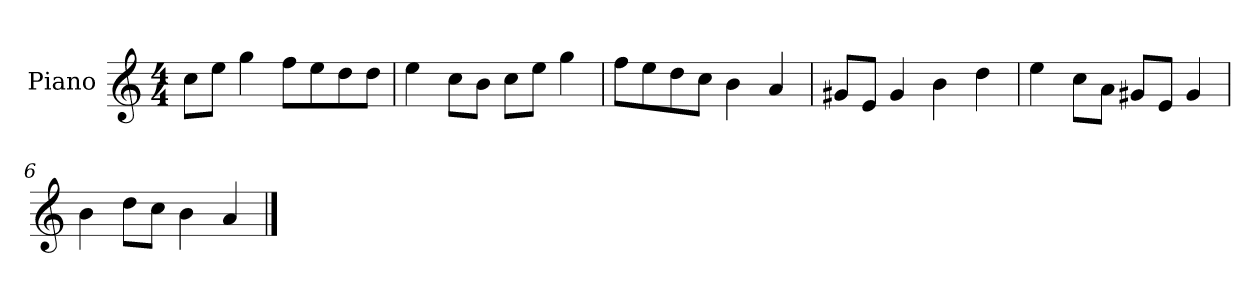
**kern
*part1
*staff1
*I"Piano
*I'P-no
*clefG2
*k[]
*M4/4
*MM90
=1
8cc\L
8ee\J
4gg\
8ff\L
8ee\
8dd\
8dd\J
=2
4ee\
8cc\L
8b\J
8cc\L
8ee\J
4gg\
=3
8ff\L
8ee\
8dd\
8cc\J
4b\
4a/
=4
8g#X/L
8e/J
4g#/
4b\
4dd\
=5
4ee\
8cc\L
8a\J
8g#X/L
8e/J
4g#/
=6
4b\
8dd\L
8cc\J
4b\
4a/
==
*-
